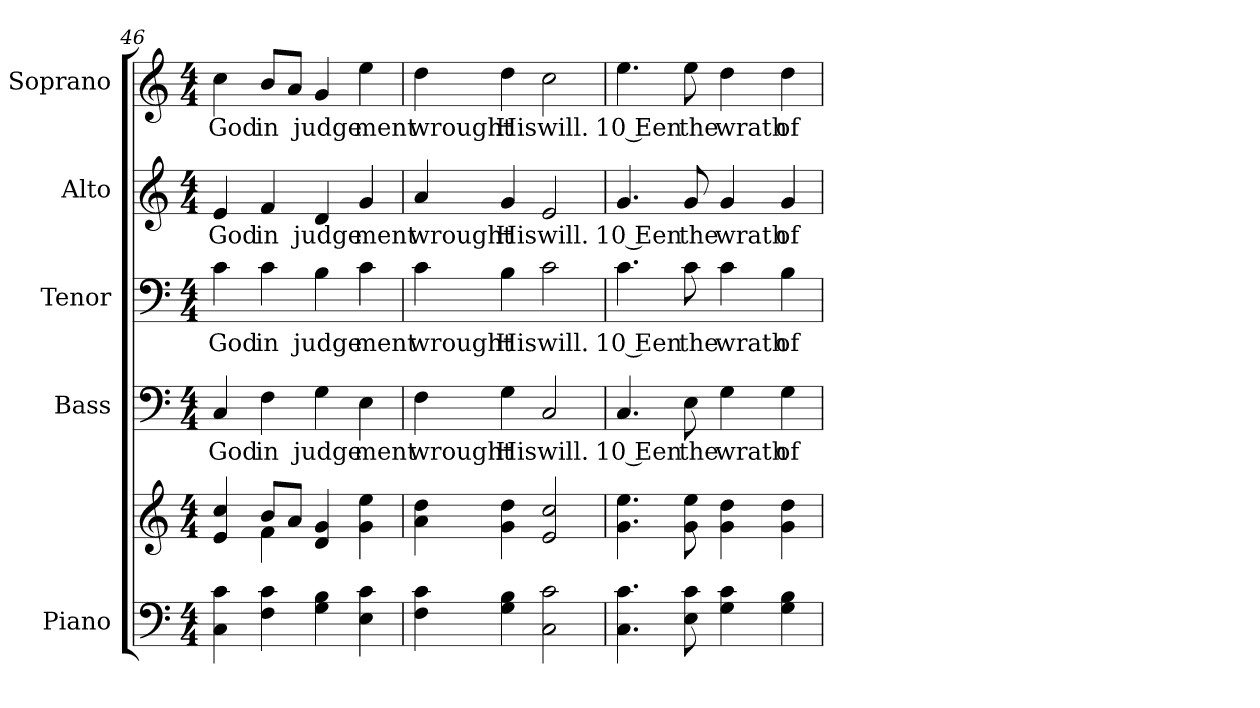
**kern	**kern	**kern	**text	**kern	**text	**kern	**text	**kern	**text
*part5	*part5	*part4	*part4	*part3	*part3	*part2	*part2	*part1	*part1
*staff6	*staff5	*staff4	*staff4	*staff3	*staff3	*staff2	*staff2	*staff1	*staff1
*I"Piano	*	*I"Bass	*	*I"Tenor	*	*I"Alto	*	*I"Soprano	*
*I'Pno.	*	*I'B.	*	*I'T.	*	*I'A.	*	*I'S.	*
*clefF4	*clefG2	*clefF4	*	*clefF4	*	*clefG2	*	*clefG2	*
*k[]	*k[]	*k[]	*	*k[]	*	*k[]	*	*k[]	*
*C:	*C:	*C:	*	*C:	*	*C:	*	*C:	*
*M4/4	*M4/4	*M4/4	*	*M4/4	*	*M4/4	*	*M4/4	*
=46	=46	=46	=46	=46	=46	=46	=46	=46	=46
*	*^	*	*	*	*	*	*	*	*
!	!	!	!	!LO:LY:b:color=#000000	!	!	!	!	!	!
!	!	!	!	!	!	!LO:LY:b:color=#000000	!	!	!	!
!	!	!	!	!	!	!	!	!LO:LY:b:color=#000000	!	!
!	!	!	!	!	!	!	!	!	!	!LO:LY:b:color=#000000
4Ci\ 4ci	4ei/ 4cci	4ryy	4Ci/	God	4ci\	God	4ei/	God	4cci\	God
!	!	!	!	!LO:LY:b:color=#000000	!	!	!	!	!	!
!	!	!	!	!	!	!LO:LY:b:color=#000000	!	!	!	!
!	!	!	!	!	!	!	!	!LO:LY:b:color=#000000	!	!
!	!	!	!	!	!	!	!	!	!	!LO:LY:b:color=#000000
4Fi\ 4ci	8bi/L	4fi\	4Fi\	in	4ci\	in	4fi/	in	8bi/L	in
.	8ai/J	.	.	.	.	.	.	.	8ai/J	.
!	!	!	!	!LO:LY:b:color=#000000	!	!	!	!	!	!
!	!	!	!	!	!	!LO:LY:b:color=#000000	!	!	!	!
!	!	!	!	!	!	!	!	!LO:LY:b:color=#000000	!	!
!	!	!	!	!	!	!	!	!	!	!LO:LY:b:color=#000000
4Gi\ 4Bi	4di/ 4gi	2ryy	4Gi\	judge	4Bi\	judge	4di/	judge	4gi/	judge
!	!	!	!	!LO:LY:b:color=#000000	!	!	!	!	!	!
!	!	!	!	!	!	!LO:LY:b:color=#000000	!	!	!	!
!	!	!	!	!	!	!	!	!LO:LY:b:color=#000000	!	!
!	!	!	!	!	!	!	!	!	!	!LO:LY:b:color=#000000
4Ei\ 4ci	4gi\ 4eei	.	4Ei\	ment	4ci\	ment	4gi/	ment	4eei\	ment
*	*v	*v	*	*	*	*	*	*	*	*
=47	=47	=47	=47	=47	=47	=47	=47	=47	=47
!	!	!	!LO:LY:b:color=#000000	!	!	!	!	!	!
!	!	!	!	!	!LO:LY:b:color=#000000	!	!	!	!
!	!	!	!	!	!	!	!LO:LY:b:color=#000000	!	!
!	!	!	!	!	!	!	!	!	!LO:LY:b:color=#000000
4Fi\ 4ci	4ai\ 4ddi	4Fi\	wrought	4ci\	wrought	4ai/	wrought	4ddi\	wrought
!	!	!	!LO:LY:b:color=#000000	!	!	!	!	!	!
!	!	!	!	!	!LO:LY:b:color=#000000	!	!	!	!
!	!	!	!	!	!	!	!LO:LY:b:color=#000000	!	!
!	!	!	!	!	!	!	!	!	!LO:LY:b:color=#000000
4Gi\ 4Bi	4gi\ 4ddi	4Gi\	His	4Bi\	His	4gi/	His	4ddi\	His
!	!	!	!LO:LY:b:color=#000000	!	!	!	!	!	!
!	!	!	!	!	!LO:LY:b:color=#000000	!	!	!	!
!	!	!	!	!	!	!	!LO:LY:b:color=#000000	!	!
!	!	!	!	!	!	!	!	!	!LO:LY:b:color=#000000
2Ci\ 2ci	2ei/ 2cci	2Ci/	will.	2ci\	will.	2ei/	will.	2cci\	will.
=48	=48	=48	=48	=48	=48	=48	=48	=48	=48
!	!	!	!LO:LY:b:color=#000000	!	!	!	!	!	!
!	!	!	!	!	!LO:LY:b:color=#000000	!	!	!	!
!	!	!	!	!	!	!	!LO:LY:b:color=#000000	!	!
!	!	!	!	!	!	!	!	!	!LO:LY:b:color=#000000
4.Ci\ 4.ci	4.gi\ 4.eei	4.Ci/	10 Een	4.ci\	10 Een	4.gi/	10 Een	4.eei\	10 Een
!	!	!	!LO:LY:b:color=#000000	!	!	!	!	!	!
!	!	!	!	!	!LO:LY:b:color=#000000	!	!	!	!
!	!	!	!	!	!	!	!LO:LY:b:color=#000000	!	!
!	!	!	!	!	!	!	!	!	!LO:LY:b:color=#000000
8Ei\ 8ci	8gi\ 8eei	8Ei\	the	8ci\	the	8gi/	the	8eei\	the
!	!	!	!LO:LY:b:color=#000000	!	!	!	!	!	!
!	!	!	!	!	!LO:LY:b:color=#000000	!	!	!	!
!	!	!	!	!	!	!	!LO:LY:b:color=#000000	!	!
!	!	!	!	!	!	!	!	!	!LO:LY:b:color=#000000
4Gi\ 4ci	4gi\ 4ddi	4Gi\	wrath	4ci\	wrath	4gi/	wrath	4ddi\	wrath
!	!	!	!LO:LY:b:color=#000000	!	!	!	!	!	!
!	!	!	!	!	!LO:LY:b:color=#000000	!	!	!	!
!	!	!	!	!	!	!	!LO:LY:b:color=#000000	!	!
!	!	!	!	!	!	!	!	!	!LO:LY:b:color=#000000
4Gi\ 4Bi	4gi\ 4ddi	4Gi\	of	4Bi\	of	4gi/	of	4ddi\	of
=	=	=	=	=	=	=	=	=	=
*-	*-	*-	*-	*-	*-	*-	*-	*-	*-
